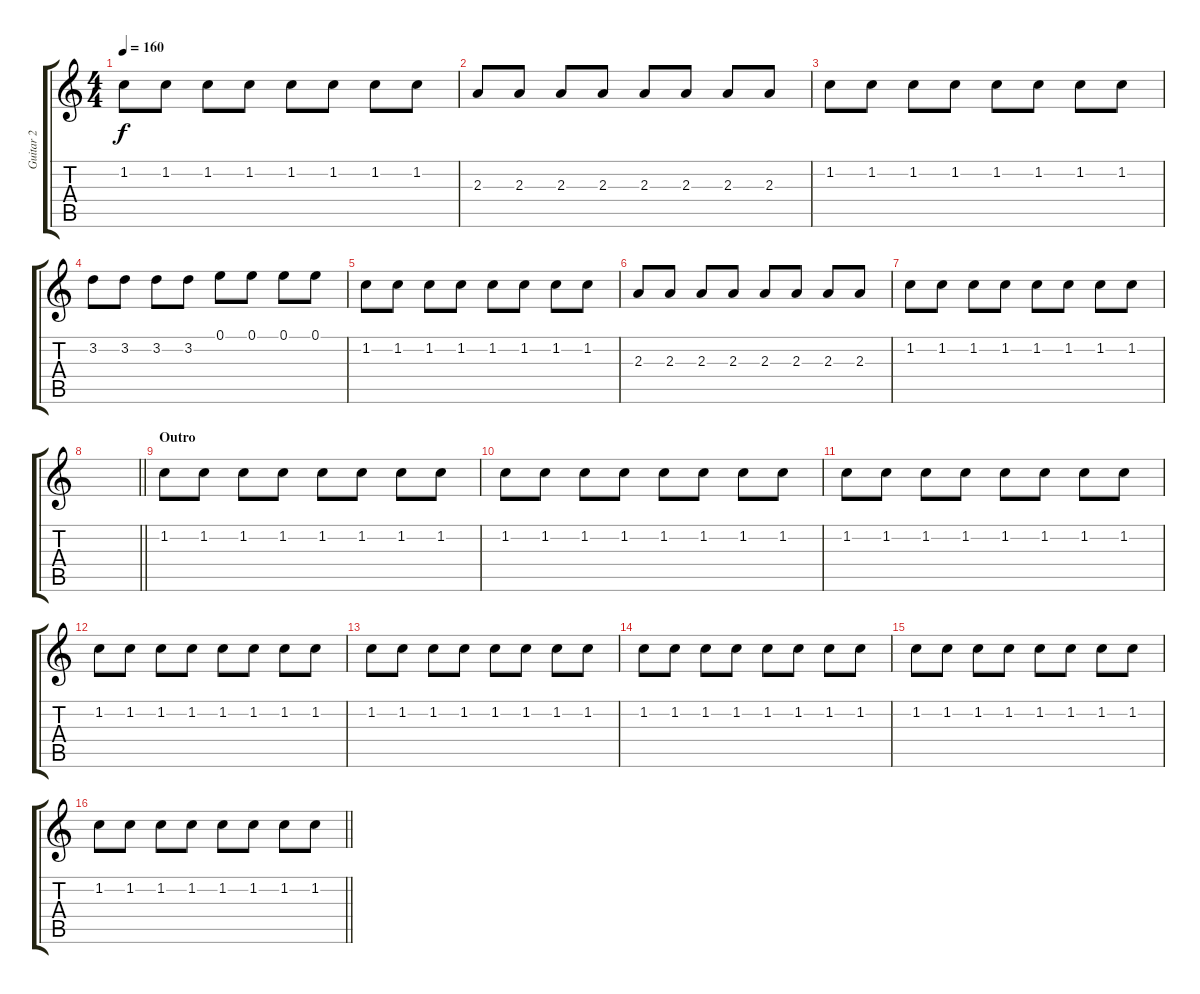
\track ("Guitar 2" "Guitar 2") {instrument distortionguitar}
\staff {score tabs}
\tuning (E4 B3 G3 D3 A2 E2) {hide}
\ts (4 4)
\tempo 160
\clef g2
\ks c
1.2.8{dy f} 1.2.8 1.2.8 1.2.8 1.2.8 1.2.8 1.2.8 1.2.8 |
2.3.8 2.3.8 2.3.8 2.3.8 2.3.8 2.3.8 2.3.8 2.3.8 |
1.2.8 1.2.8 1.2.8 1.2.8 1.2.8 1.2.8 1.2.8 1.2.8 |
3.2.8 3.2.8 3.2.8 3.2.8 0.1.8 0.1.8 0.1.8 0.1.8 |
1.2.8 1.2.8 1.2.8 1.2.8 1.2.8 1.2.8 1.2.8 1.2.8 |
2.3.8 2.3.8 2.3.8 2.3.8 2.3.8 2.3.8 2.3.8 2.3.8 |
1.2.8 1.2.8 1.2.8 1.2.8 1.2.8 1.2.8 1.2.8 1.2.8 |
\barLineRight lightlight
|
\section ("" "Outro")
1.2.8{volume 9} 1.2.8 1.2.8 1.2.8 1.2.8 1.2.8 1.2.8 1.2.8 |
1.2.8 1.2.8 1.2.8 1.2.8 1.2.8 1.2.8 1.2.8 1.2.8 |
1.2.8 1.2.8 1.2.8 1.2.8 1.2.8 1.2.8 1.2.8 1.2.8 |
1.2.8 1.2.8 1.2.8 1.2.8 1.2.8 1.2.8 1.2.8 1.2.8 |
1.2.8 1.2.8 1.2.8 1.2.8 1.2.8 1.2.8 1.2.8 1.2.8 |
1.2.8 1.2.8 1.2.8 1.2.8 1.2.8 1.2.8 1.2.8 1.2.8 |
1.2.8 1.2.8 1.2.8 1.2.8 1.2.8 1.2.8 1.2.8 1.2.8 |
\barLineRight lightlight
1.2.8 1.2.8 1.2.8 1.2.8 1.2.8 1.2.8 1.2.8 1.2.8
